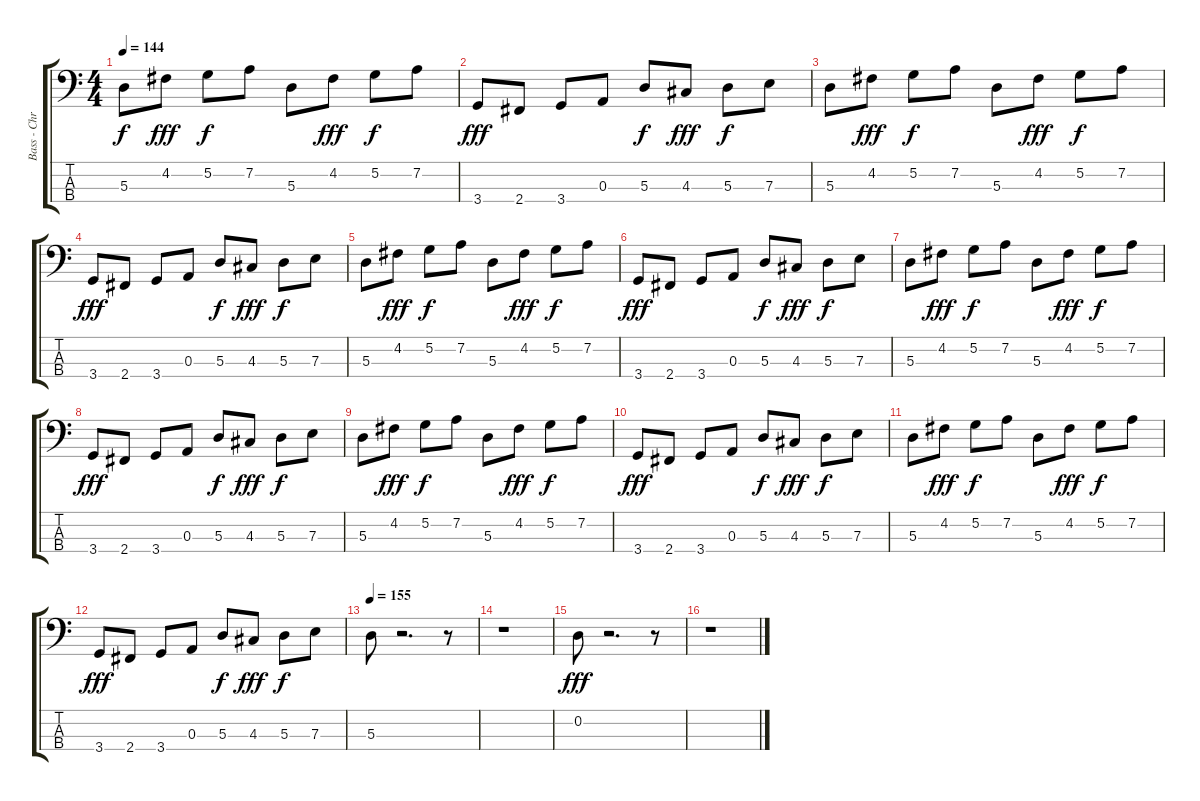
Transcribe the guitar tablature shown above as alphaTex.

\track ("Bass - Chris" "Bass - Chr") {instrument electricbassfinger}
\staff {score tabs}
\tuning (G2 D2 A1 E1) {hide}
\ts (4 4)
\tempo 144
\clef f4
\ks c
5.3.8{dy f} 4.2.8{dy fff} 5.2.8{dy f} 7.2.8 5.3.8 4.2.8{dy fff} 5.2.8{dy f} 7.2.8 |
3.4.8{dy fff} 2.4.8 3.4.8 0.3.8 5.3.8{dy f} 4.3.8{dy fff} 5.3.8{dy f} 7.3.8 |
5.3.8 4.2.8{dy fff} 5.2.8{dy f} 7.2.8 5.3.8 4.2.8{dy fff} 5.2.8{dy f} 7.2.8 |
3.4.8{dy fff} 2.4.8 3.4.8 0.3.8 5.3.8{dy f} 4.3.8{dy fff} 5.3.8{dy f} 7.3.8 |
5.3.8 4.2.8{dy fff} 5.2.8{dy f} 7.2.8 5.3.8 4.2.8{dy fff} 5.2.8{dy f} 7.2.8 |
3.4.8{dy fff} 2.4.8 3.4.8 0.3.8 5.3.8{dy f} 4.3.8{dy fff} 5.3.8{dy f} 7.3.8 |
5.3.8 4.2.8{dy fff} 5.2.8{dy f} 7.2.8 5.3.8 4.2.8{dy fff} 5.2.8{dy f} 7.2.8 |
3.4.8{dy fff} 2.4.8 3.4.8 0.3.8 5.3.8{dy f} 4.3.8{dy fff} 5.3.8{dy f} 7.3.8 |
5.3.8 4.2.8{dy fff} 5.2.8{dy f} 7.2.8 5.3.8 4.2.8{dy fff} 5.2.8{dy f} 7.2.8 |
3.4.8{dy fff} 2.4.8 3.4.8 0.3.8 5.3.8{dy f} 4.3.8{dy fff} 5.3.8{dy f} 7.3.8 |
5.3.8 4.2.8{dy fff} 5.2.8{dy f} 7.2.8 5.3.8 4.2.8{dy fff} 5.2.8{dy f} 7.2.8 |
3.4.8{dy fff} 2.4.8 3.4.8 0.3.8 5.3.8{dy f} 4.3.8{dy fff} 5.3.8{dy f} 7.3.8 |
\tempo 155
5.3.8 r.2{d} r.8 |
r.1 |
0.2.8{dy fff} r.2{d} r.8 |
r.1
